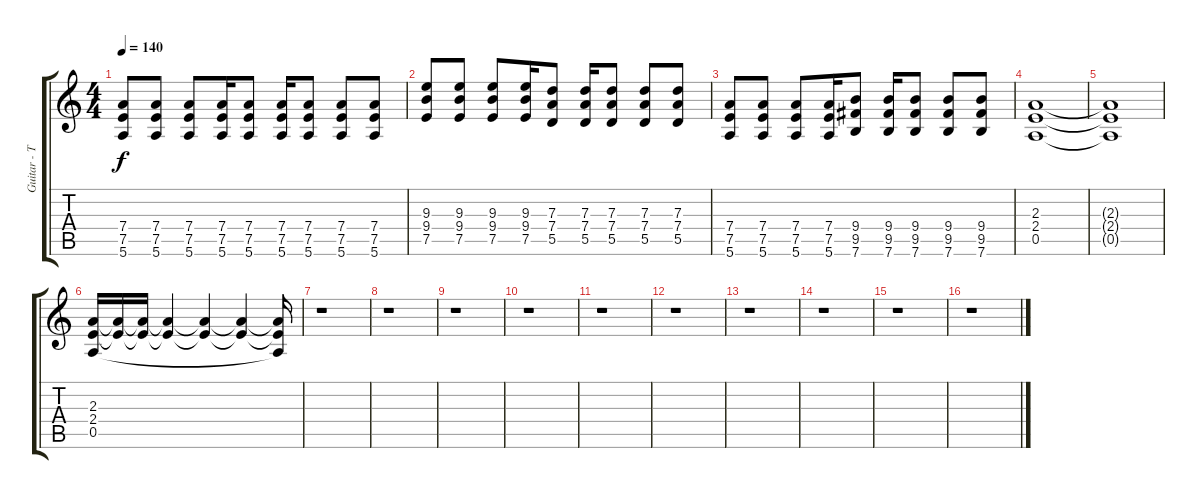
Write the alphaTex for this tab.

\track ("Guitar - Tom Mattew Delonge" "Guitar - T") {instrument distortionguitar}
\staff {score tabs}
\tuning (E4 B3 G3 D3 A2 E2) {hide}
\ts (4 4)
\tempo 140
\clef g2
\ks c
(7.4 7.5 5.6).8{dy f} (7.4 7.5 5.6).8 (7.4 7.5 5.6).8 (7.4 7.5 5.6).16 (7.4 7.5 5.6).8 (7.4 7.5 5.6).16 (7.4 7.5 5.6).8 (7.4 7.5 5.6).8 (7.4 7.5 5.6).8 |
(9.3 9.4 7.5).8 (9.3 9.4 7.5).8 (9.3 9.4 7.5).8 (9.3 9.4 7.5).16 (7.3 7.4 5.5).8 (7.3 7.4 5.5).16 (7.3 7.4 5.5).8 (7.3 7.4 5.5).8 (7.3 7.4 5.5).8 |
(7.4 7.5 5.6).8 (7.4 7.5 5.6).8 (7.4 7.5 5.6).8 (7.4 7.5 5.6).16 (9.4 9.5 7.6).8 (9.4 9.5 7.6).16 (9.4 9.5 7.6).8 (9.4 9.5 7.6).8 (9.4 9.5 7.6).8 |
(2.3 2.4 0.5).1 |
(2.3{t} 2.4{t} 0.5{t}).1 |
(2.3 2.4 0.5).16 (2.3{t} 2.4{t}).16 (2.3{t} 2.4{t}).16 (2.3{t} 2.4{t}).4 (2.3{t} 2.4{t}).4 (2.3{t} 2.4{t}).4 (2.3{t} 2.4{t} 0.5{t}).16 |
r.1 |
r.1 |
r.1 |
r.1 |
r.1 |
r.1 |
r.1 |
r.1 |
r.1 |
r.1
